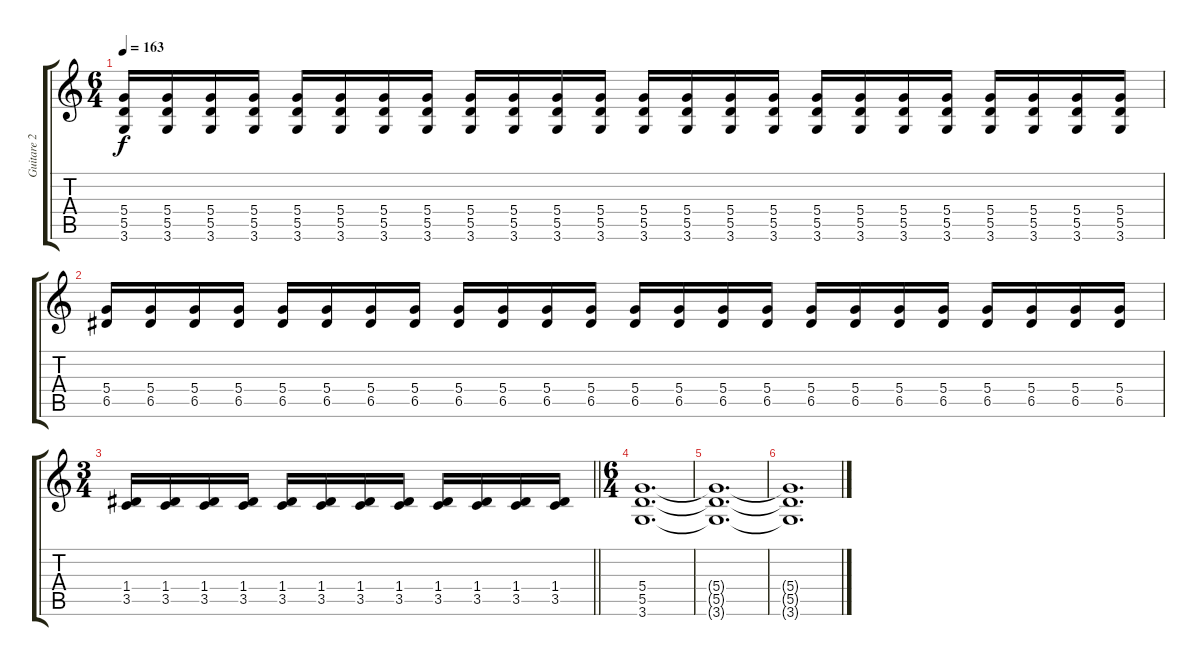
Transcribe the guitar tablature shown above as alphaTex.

\track ("Guitare 2" "Guitare 2") {instrument overdrivenguitar}
\staff {score tabs}
\tuning (E4 B3 G3 D3 A2 E2) {hide}
\ts (6 4)
\tempo 163
\clef g2
\ks c
(5.4 5.5 3.6).16{dy f} (5.4 5.5 3.6).16 (5.4 5.5 3.6).16 (5.4 5.5 3.6).16 (5.4 5.5 3.6).16 (5.4 5.5 3.6).16 (5.4 5.5 3.6).16 (5.4 5.5 3.6).16 (5.4 5.5 3.6).16 (5.4 5.5 3.6).16 (5.4 5.5 3.6).16 (5.4 5.5 3.6).16 (5.4 5.5 3.6).16 (5.4 5.5 3.6).16 (5.4 5.5 3.6).16 (5.4 5.5 3.6).16 (5.4 5.5 3.6).16 (5.4 5.5 3.6).16 (5.4 5.5 3.6).16 (5.4 5.5 3.6).16 (5.4 5.5 3.6).16 (5.4 5.5 3.6).16 (5.4 5.5 3.6).16 (5.4 5.5 3.6).16 |
(5.4 6.5).16 (5.4 6.5).16 (5.4 6.5).16 (5.4 6.5).16 (5.4 6.5).16 (5.4 6.5).16 (5.4 6.5).16 (5.4 6.5).16 (5.4 6.5).16 (5.4 6.5).16 (5.4 6.5).16 (5.4 6.5).16 (5.4 6.5).16 (5.4 6.5).16 (5.4 6.5).16 (5.4 6.5).16 (5.4 6.5).16 (5.4 6.5).16 (5.4 6.5).16 (5.4 6.5).16 (5.4 6.5).16 (5.4 6.5).16 (5.4 6.5).16 (5.4 6.5).16 |
\ts (3 4)
\barLineRight lightlight
(1.4 3.5).16 (1.4 3.5).16 (1.4 3.5).16 (1.4 3.5).16 (1.4 3.5).16 (1.4 3.5).16 (1.4 3.5).16 (1.4 3.5).16 (1.4 3.5).16 (1.4 3.5).16 (1.4 3.5).16 (1.4 3.5).16 |
\ts (6 4)
(5.4 5.5 3.6).1{d} |
(5.4{t} 5.5{t} 3.6{t}).1{d} |
(5.4{t} 5.5{t} 3.6{t}).1{d}
